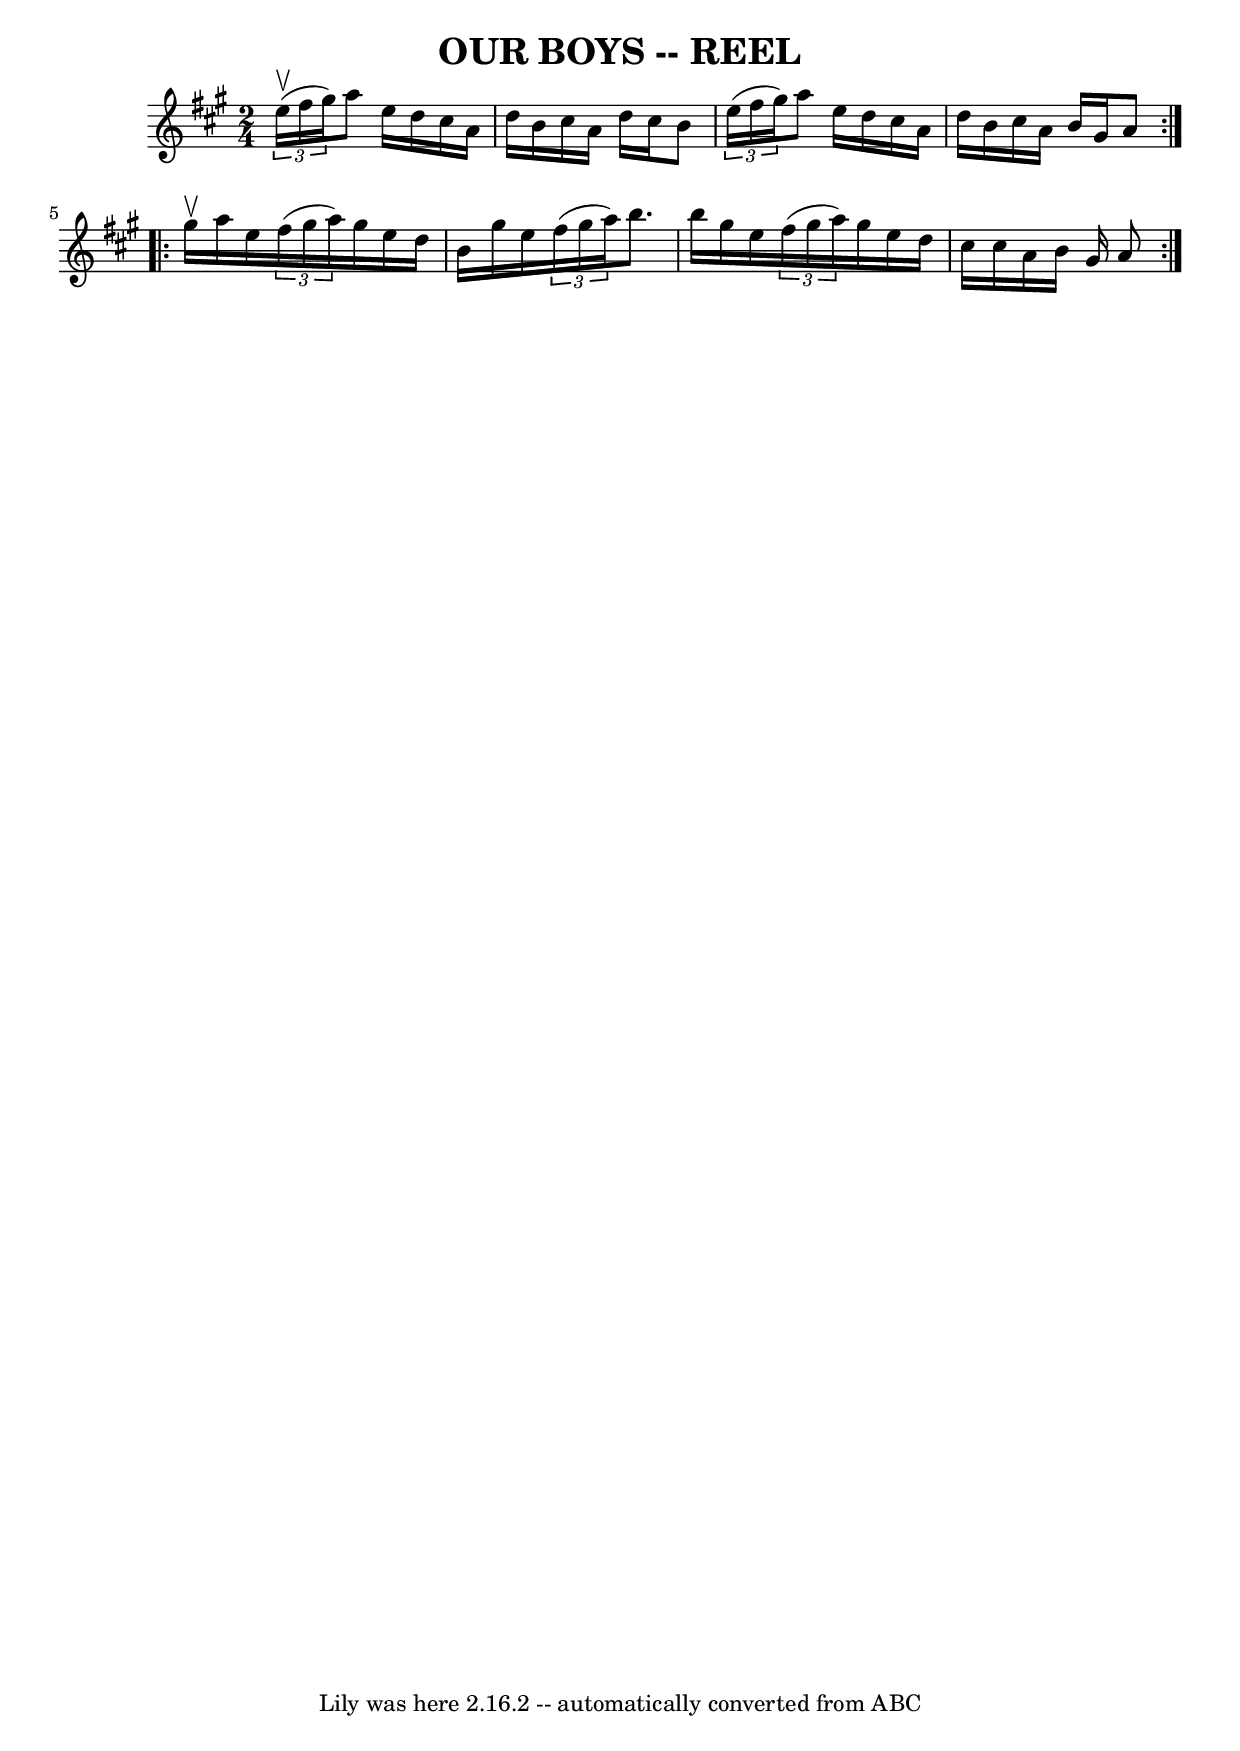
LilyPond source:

\version "2.16.2"
\include "Mammoth.ily"
\header {
  %% book = "Ryan's Mammoth Collection of Fiddle Tunes"
  crossRefNumber = "1"
  footnotes = ""
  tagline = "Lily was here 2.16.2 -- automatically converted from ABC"
  title = "OUR BOYS -- REEL"

}
voicedefault =  {



  \repeat volta 2 {

    \time 2/4 
    \key a \major
    \times 2/3 { e''16 (^\upbow fis''16 gis''16  
		) 
	       }   |
    a''8 e''16 d''16 cis''16 a'16 d''16 b'16   |
    cis''16 a'16 d''16 cis''16 b'8  \times 2/3 { e''16 (
						 fis''16 gis''16) 
					       }   |
    a''8 e''16 d''16 cis''16    
    a'16 d''16 b'16    |
    cis''16 a'16 b'16 gis'16 a'8    

  }     
  \repeat volta 2 {
    gis''16^\upbow   |
    a''16 e''16    
    \times 2/3 { fis''16 (gis''16 a''16) 
	       } gis''16 e''16 d''16   
    b'16    |
    gis''16 e''16    \times 2/3 { fis''16 (gis''16    
				  a''16) 
				} b''8. b''16    |
    gis''16 e''16    \times 2/3 {   
      fis''16 (gis''16 a''16) 
    } gis''16 e''16 d''16 cis''16     |
    cis''16 a'16 b'16 gis'16 a'8    
  }   

}

\score{
  <<

    \context Staff="default"
    {
      \voicedefault 
      
    }

  >>
  \layout {
    
  }
  \midi {
  }

}
